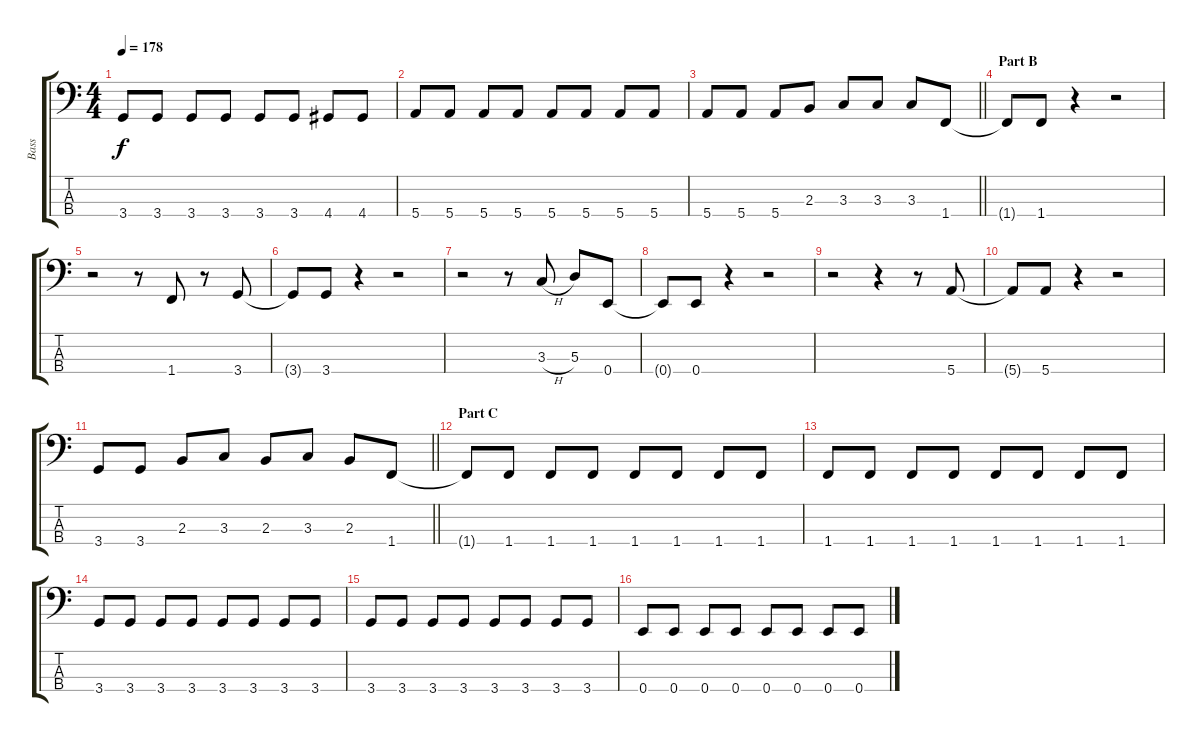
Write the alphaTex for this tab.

\track ("Bass" "Bass") {instrument electricbasspick}
\staff {score tabs}
\tuning (G2 D2 A1 E1) {hide}
\ts (4 4)
\tempo 178
\clef f4
\ks c
3.4.8{dy f} 3.4.8 3.4.8 3.4.8 3.4.8 3.4.8 4.4.8 4.4.8 |
5.4.8 5.4.8 5.4.8 5.4.8 5.4.8 5.4.8 5.4.8 5.4.8 |
\barLineRight lightlight
5.4.8 5.4.8 5.4.8 2.3.8 3.3.8 3.3.8 3.3.8 1.4.8 |
\section ("" "Part B")
1.4{t}.8 1.4.8 r.4 r.2 |
r.2 r.8 1.4.8 r.8 3.4.8 |
3.4{t}.8 3.4.8 r.4 r.2 |
r.2 r.8 3.3{h}.8 5.3.8 0.4.8 |
0.4{t}.8 0.4.8 r.4 r.2 |
r.2 r.4 r.8 5.4.8 |
5.4{t}.8 5.4.8 r.4 r.2 |
\barLineRight lightlight
3.4.8 3.4.8 2.3.8 3.3.8 2.3.8 3.3.8 2.3.8 1.4.8 |
\section ("" "Part C")
1.4{t}.8 1.4.8 1.4.8 1.4.8 1.4.8 1.4.8 1.4.8 1.4.8 |
1.4.8 1.4.8 1.4.8 1.4.8 1.4.8 1.4.8 1.4.8 1.4.8 |
3.4.8 3.4.8 3.4.8 3.4.8 3.4.8 3.4.8 3.4.8 3.4.8 |
3.4.8 3.4.8 3.4.8 3.4.8 3.4.8 3.4.8 3.4.8 3.4.8 |
0.4.8 0.4.8 0.4.8 0.4.8 0.4.8 0.4.8 0.4.8 0.4.8
